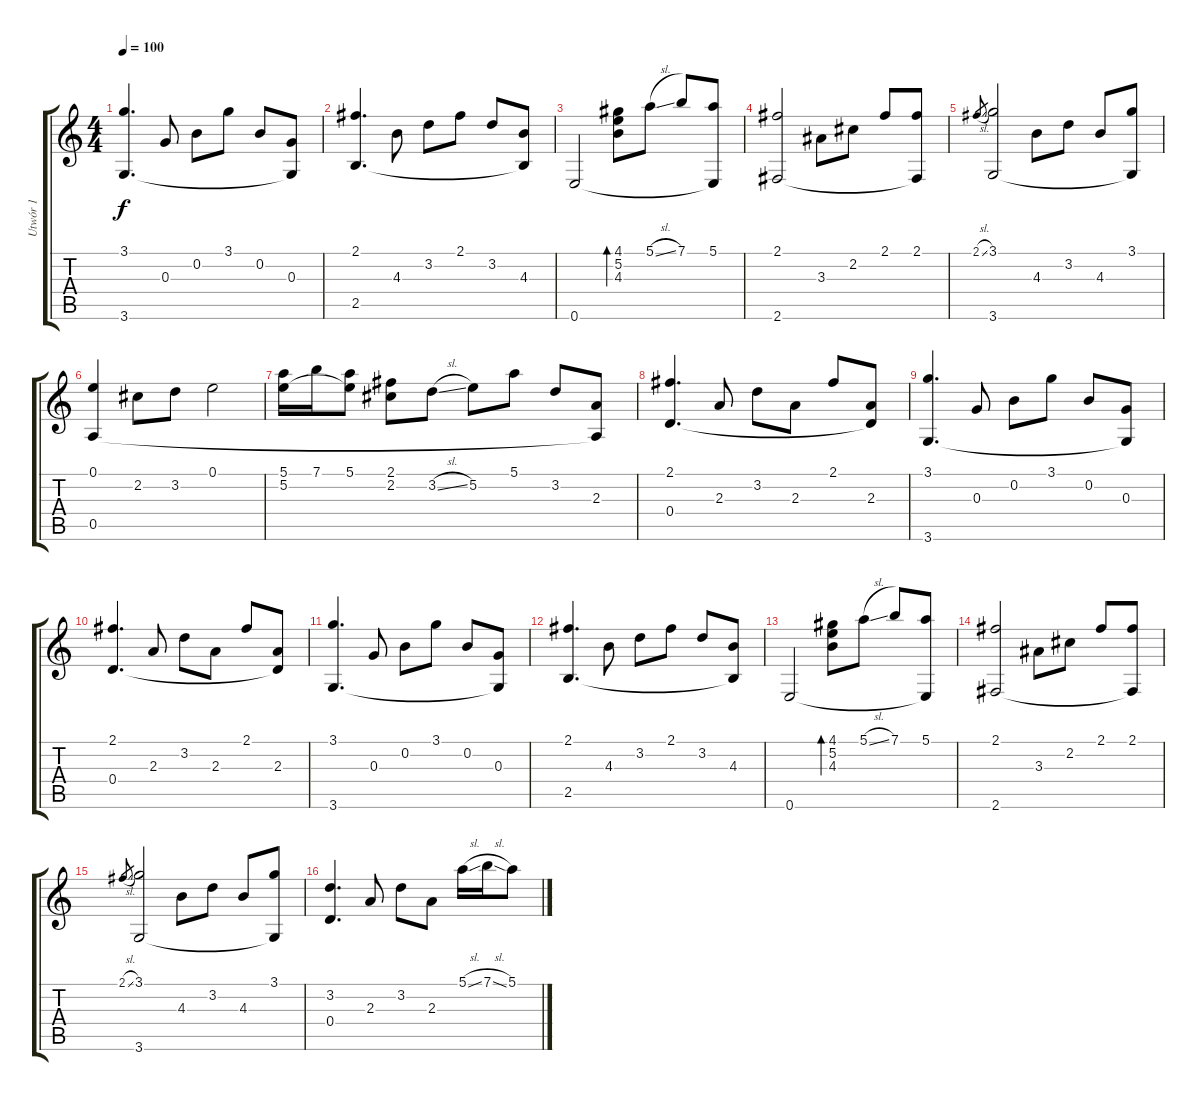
\track ("Utwór 1" "Utwór 1") {instrument acousticguitarnylon}
\staff {score tabs}
\tuning (E4 B3 G3 D3 A2 E2) {hide}
\ts (4 4)
\tempo 100
\clef g2
\ks c
(3.1 3.6).4{d dy f} 0.3.8 0.2.8 3.1.8 0.2.8 (0.3 3.6{t}).8 |
(2.1 2.5).4{d} 4.3.8 3.2.8 2.1.8 3.2.8 (4.3 2.5{t}).8 |
0.6.2 (4.1 5.2 4.3).8{bd 240} 5.1{sl}.8 7.1.8 (5.1 0.6{t}).8 |
(2.1 2.6).2 3.3.8 2.2.8 2.1.8 (2.1 2.6{t}).8 |
2.1{sl}.8{gr} (3.1 3.6).2 4.3.8 3.2.8 4.3.8 (3.1 3.6{t}).8 |
(0.1 0.5).4 2.2.8 3.2.8 0.1.2 |
(5.1 5.2).16 7.1.16 (5.1 5.2{t}).8 (2.1 2.2).8 3.2{sl}.8 5.2.8 5.1.8 3.2.8 (2.3 0.5{t}).8 |
(2.1 0.4).4{d} 2.3.8 3.2.8 2.3.8 2.1.8 (2.3 0.4{t}).8 |
(3.1 3.6).4{d} 0.3.8 0.2.8 3.1.8 0.2.8 (0.3 3.6{t}).8 |
(2.1 0.4).4{d} 2.3.8 3.2.8 2.3.8 2.1.8 (2.3 0.4{t}).8 |
(3.1 3.6).4{d} 0.3.8 0.2.8 3.1.8 0.2.8 (0.3 3.6{t}).8 |
(2.1 2.5).4{d} 4.3.8 3.2.8 2.1.8 3.2.8 (4.3 2.5{t}).8 |
0.6.2 (4.1 5.2 4.3).8{bd 240} 5.1{sl}.8 7.1.8 (5.1 0.6{t}).8 |
(2.1 2.6).2 3.3.8 2.2.8 2.1.8 (2.1 2.6{t}).8 |
2.1{sl}.8{gr} (3.1 3.6).2 4.3.8 3.2.8 4.3.8 (3.1 3.6{t}).8 |
(3.2 0.4).4{d} 2.3.8 3.2.8 2.3.8 5.1{sl}.16 7.1{sl}.16 5.1.8
